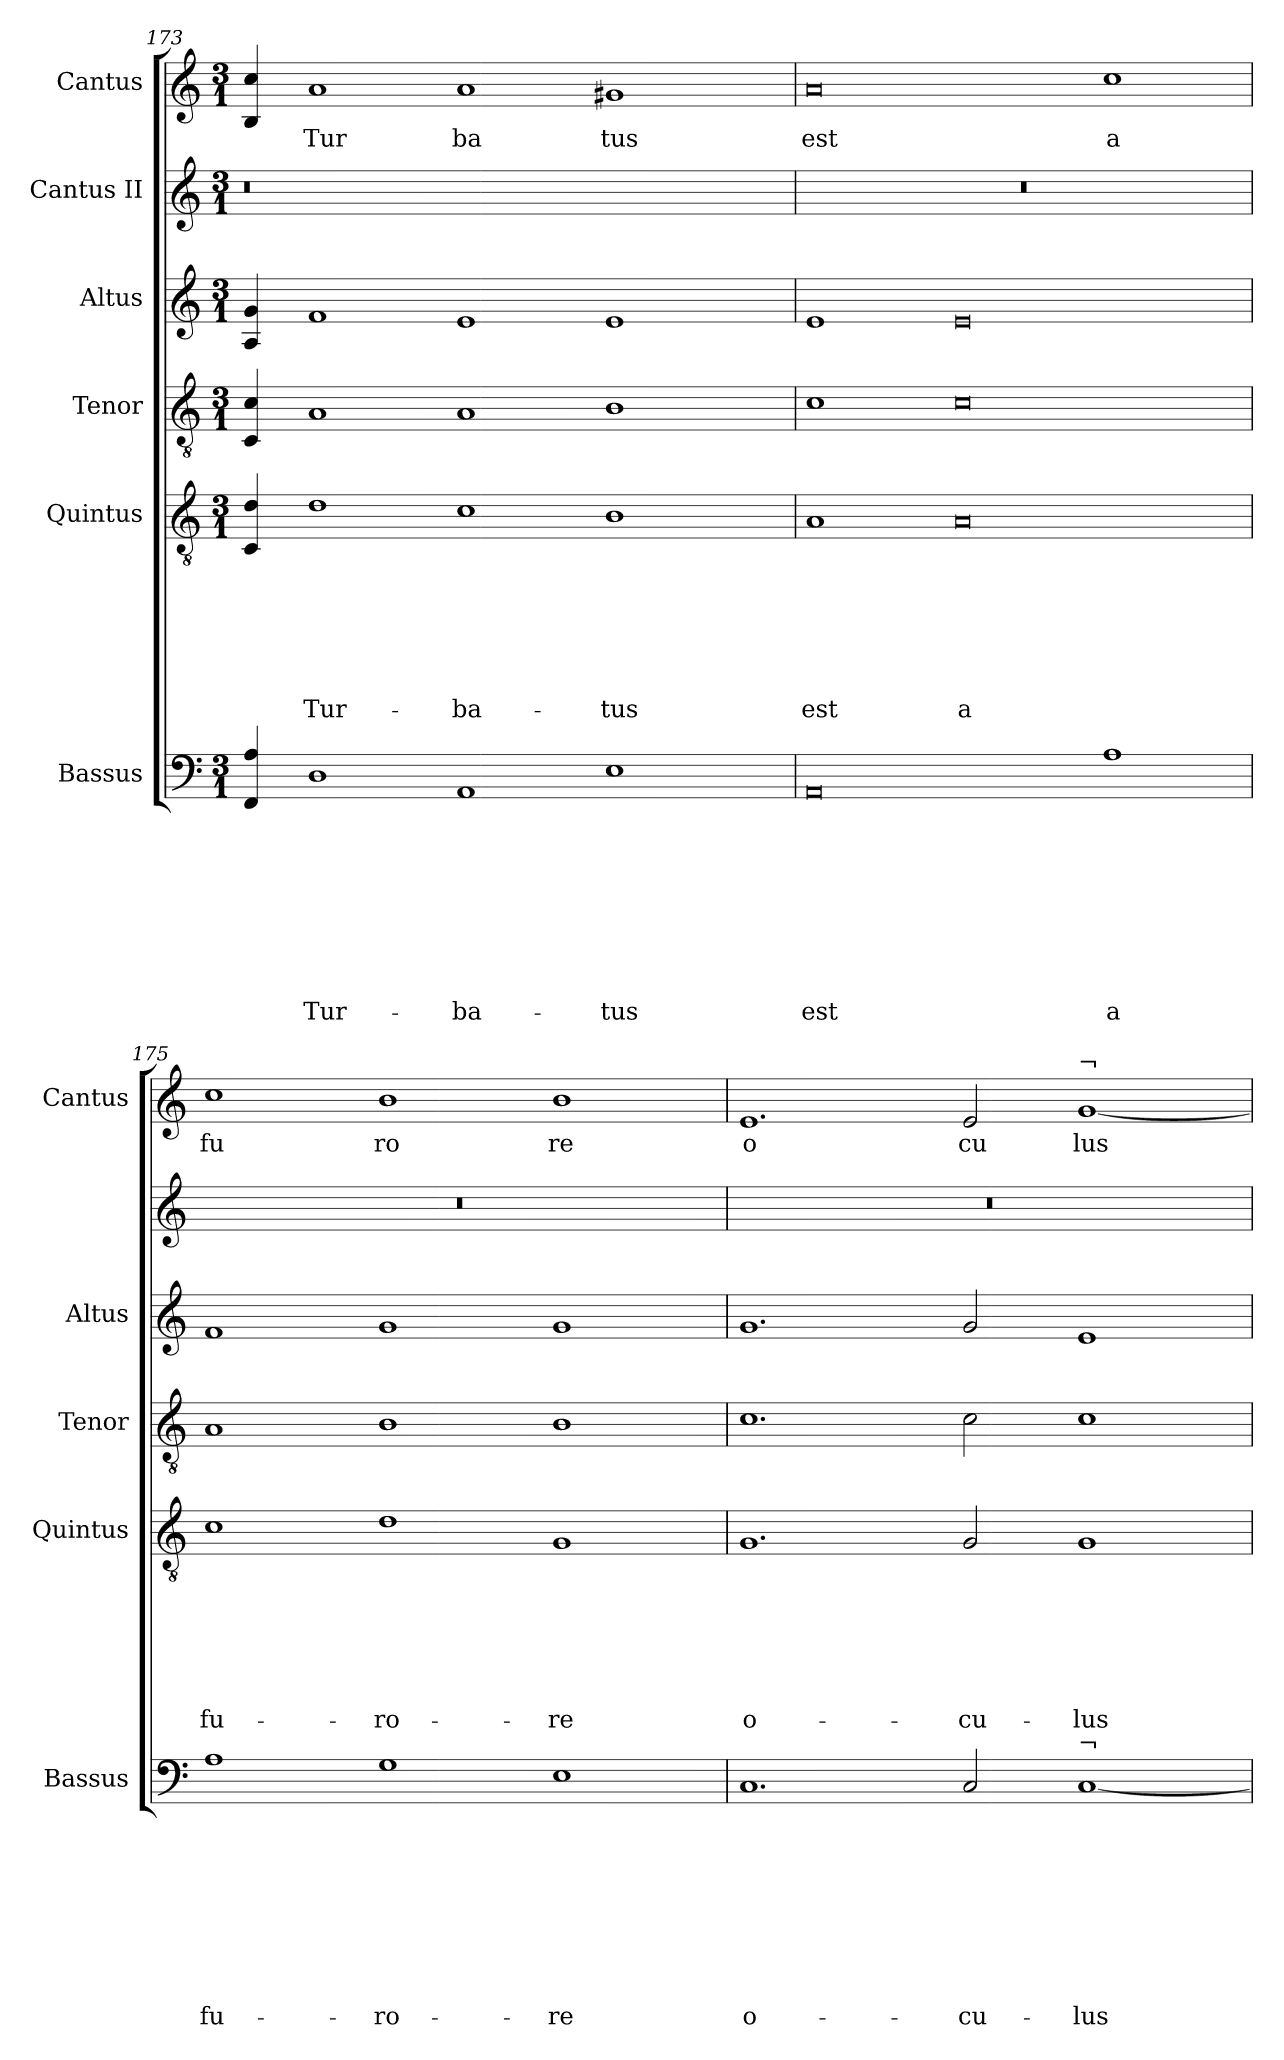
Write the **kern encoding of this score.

**kern	**text	**text	**text	**text	**text	**text	**text	**text	**text	**kern	**text	**text	**text	**text	**text	**text	**text	**kern	**kern	**kern	**kern	**text
*part6	*part6	*part6	*part6	*part6	*part6	*part6	*part6	*part6	*part6	*part5	*part5	*part5	*part5	*part5	*part5	*part5	*part5	*part4	*part3	*part2	*part1	*part1
*staff6	*staff6	*staff6	*staff6	*staff6	*staff6	*staff6	*staff6	*staff6	*staff6	*staff5	*staff5	*staff5	*staff5	*staff5	*staff5	*staff5	*staff5	*staff4	*staff3	*staff2	*staff1	*staff1
*I"Bassus	*	*	*	*	*	*	*	*	*	*I"Quintus	*	*	*	*	*	*	*	*I"Tenor	*I"Altus	*I"Cantus II	*I"Cantus	*
*I'Bassus	*	*	*	*	*	*	*	*	*	*I'Quintus	*	*	*	*	*	*	*	*I'Tenor	*I'Altus	*	*I'Cantus	*
!!LO:LB:g=z
*clefF4	*	*	*	*	*	*	*	*	*	*clefGv2	*	*	*	*	*	*	*	*clefGv2	*clefG2	*clefG2	*clefG2	*
*k[]	*	*	*	*	*	*	*	*	*	*k[]	*	*	*	*	*	*	*	*k[]	*k[]	*k[]	*k[]	*
*C:	*	*	*	*	*	*	*	*	*	*C:	*	*	*	*	*	*	*	*C:	*C:	*C:	*C:	*
*M3/1	*	*	*	*	*	*	*	*	*	*M3/1	*	*	*	*	*	*	*	*M3/1	*M3/1	*M3/1	*M3/1	*
=173	=173	=173	=173	=173	=173	=173	=173	=173	=173	=173	=173	=173	=173	=173	=173	=173	=173	=173	=173	=173	=173	=173
4FF/ 4A/	.	.	.	.	.	.	.	.	.	4C/ 4d/	.	.	.	.	.	.	.	4C/ 4c/	4A/ 4g/	0.r	4B/ 4cc/	.
!	!	!	!	!	!	!	!	!	!LO:LY:b	!	!	!	!	!	!	!	!LO:LY:b	!	!	!	!	!LO:LY:b
1D	.	.	.	.	.	.	.	.	-Tur-	1d	.	.	.	.	.	.	Tur-	1A	1f	.	1a	-Tur
!	!	!	!	!	!	!	!	!	!LO:LY:b	!	!	!	!	!	!	!	!LO:LY:b	!	!	!	!	!LO:LY:b
1AA	.	.	.	.	.	.	.	.	-ba-	1c	.	.	.	.	.	.	-ba-	1A	1e	.	1a	ba
!	!	!	!	!	!	!	!	!	!LO:LY:b	!	!	!	!	!	!	!	!LO:LY:b	!	!	!	!	!LO:LY:b
1E	.	.	.	.	.	.	.	.	-tus	1B	.	.	.	.	.	.	-tus	1B	1e	.	1g#X	tus
.	.	.	.	.	.	.	.	.	.	.	.	.	.	.	.	.	.	.	.	4ryy	.	.
=174	=174	=174	=174	=174	=174	=174	=174	=174	=174	=174	=174	=174	=174	=174	=174	=174	=174	=174	=174	=174	=174	=174
!	!	!	!	!	!	!	!	!	!LO:LY:b	!	!	!	!	!	!	!	!LO:LY:b	!	!	!	!	!LO:LY:b
0AA	.	.	.	.	.	.	.	.	est	1A	.	.	.	.	.	.	est	1c	1e	0.r	0a	est
!	!	!	!	!	!	!	!	!	!	!	!	!	!	!	!	!	!LO:LY:b	!	!	!	!	!
.	.	.	.	.	.	.	.	.	.	0A	.	.	.	.	.	.	a	0c	0e	.	.	.
!	!	!	!	!	!	!	!	!	!LO:LY:b	!	!	!	!	!	!	!	!	!	!	!	!	!LO:LY:b
1A	.	.	.	.	.	.	.	.	a	.	.	.	.	.	.	.	.	.	.	.	1cc	a
=175	=175	=175	=175	=175	=175	=175	=175	=175	=175	=175	=175	=175	=175	=175	=175	=175	=175	=175	=175	=175	=175	=175
!	!	!	!	!	!	!	!	!	!LO:LY:b	!	!	!	!	!	!	!	!LO:LY:b	!	!	!	!	!LO:LY:b
1A	.	.	.	.	.	.	.	.	fu-	1c	.	.	.	.	.	.	fu-	1A	1f	0.r	1cc	fu
!	!	!	!	!	!	!	!	!	!LO:LY:b	!	!	!	!	!	!	!	!LO:LY:b	!	!	!	!	!LO:LY:b
1G	.	.	.	.	.	.	.	.	-ro-	1d	.	.	.	.	.	.	-ro-	1B	1g	.	1b	ro
!	!	!	!	!	!	!	!	!	!LO:LY:b	!	!	!	!	!	!	!	!LO:LY:b	!	!	!	!	!LO:LY:b
1E	.	.	.	.	.	.	.	.	-re	1G	.	.	.	.	.	.	-re	1B	1g	.	1b	re
=176	=176	=176	=176	=176	=176	=176	=176	=176	=176	=176	=176	=176	=176	=176	=176	=176	=176	=176	=176	=176	=176	=176
!	!	!	!	!	!	!	!	!	!LO:LY:b	!	!	!	!	!	!	!	!LO:LY:b	!	!	!	!	!LO:LY:b
1.C	.	.	.	.	.	.	.	.	o-	1.G	.	.	.	.	.	.	o-	1.c	1.g	0.r	1.e	o
!	!	!	!	!	!	!	!	!	!LO:LY:b	!	!	!	!	!	!	!	!LO:LY:b	!	!	!	!	!LO:LY:b
2C/	.	.	.	.	.	.	.	.	-cu-	2G/	.	.	.	.	.	.	-cu-	2c\	2g/	.	2e/	cu
!	!	!	!	!	!	!	!	!	!	!	!	!	!	!	!	!	!	!	!	!	!LO:TX:a:t=¬	!
!LO:TX:a:t=¬	!	!	!	!	!	!	!	!	!	!	!	!	!	!	!	!	!	!	!	!	!	!
!	!	!	!	!	!	!	!	!	!LO:LY:b	!	!	!	!	!	!	!	!LO:LY:b	!	!	!	!	!LO:LY:b
[<1C	.	.	.	.	.	.	.	.	-lus	1G	.	.	.	.	.	.	-lus	1c	1e	.	[<1g	lus
=	=	=	=	=	=	=	=	=	=	=	=	=	=	=	=	=	=	=	=	=	=	=
*-	*-	*-	*-	*-	*-	*-	*-	*-	*-	*-	*-	*-	*-	*-	*-	*-	*-	*-	*-	*-	*-	*-
